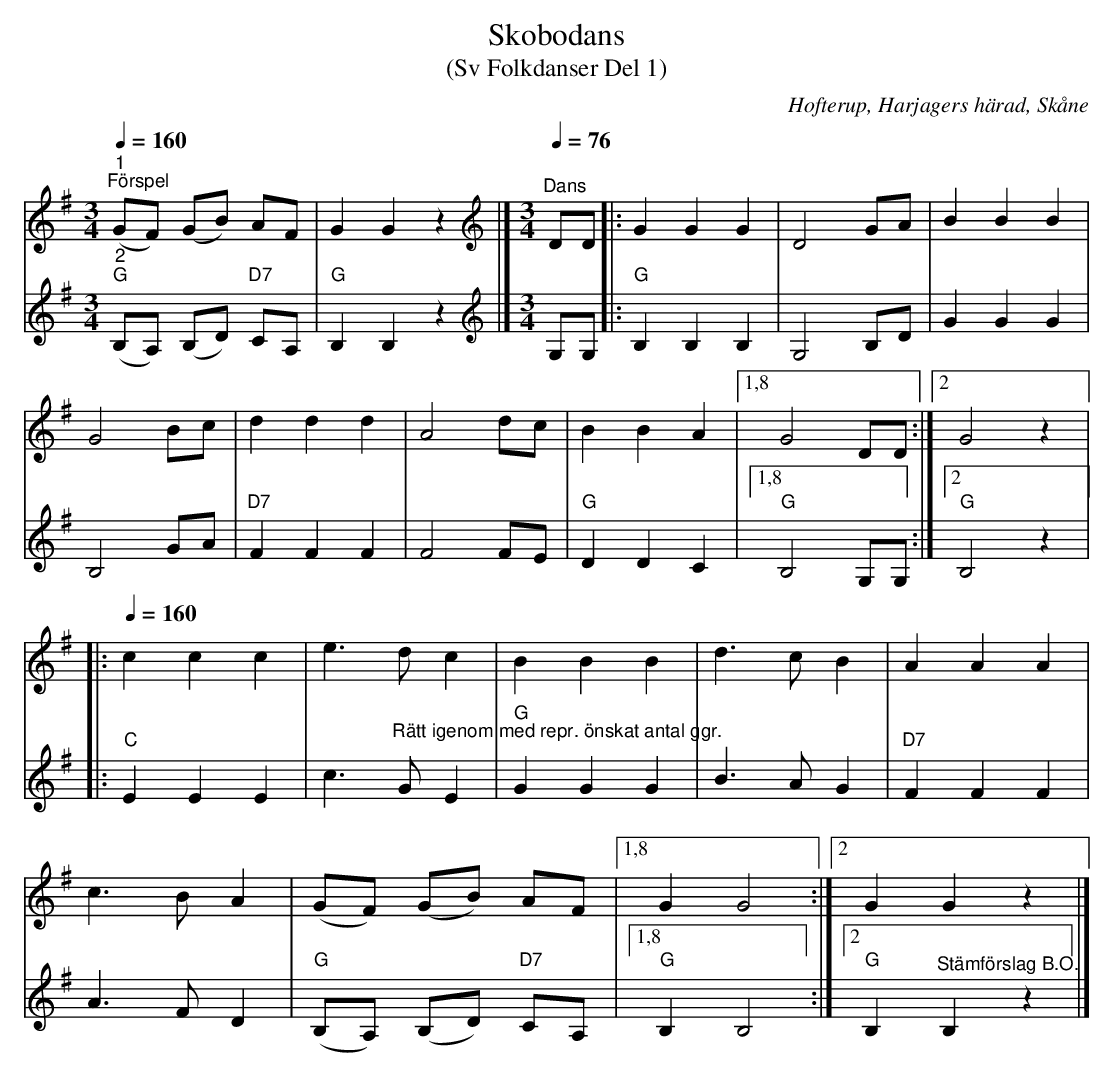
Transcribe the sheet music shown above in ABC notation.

X:1
T:Skobodans
T:(Sv Folkdanser Del 1)
O:Hofterup, Harjagers härad, Skåne
L:1/4
Q:1/4=160
M:3/4
K:G
V:1
"^1""^Förspel" (G/F/) (G/B/) A/F/ | G G z |][K:G][M:3/4][K:treble]"^Dans"[Q:1/4=76] D/D/ |: G G G | D2 G/A/ | B B B |
G2 B/c/ | d d d | A2 d/c/ | B B A |1,8 G2 D/D/ :|2 G2 z |:
[Q:1/4=160] c c c | e3/2 d/ c | B B B | d3/2 c/ B | A A A |
c3/2 B/ A | (G/F/) (G/B/) A/F/ |1,8 G G2 :|2 G G z |]
V:2
"^2""G" (B,/A,/) (B,/D/)"D7" C/A,/ |"G" B, B, z |][K:G][M:3/4][K:treble] G,/G,/ |: "G" B, B, B, | G,2 B,/D/ | G G G |
B,2 G/A/ |"D7" F F F | F2 F/E/ |"G" D D C |1,8 "G" B,2 G,/G,/ :|2"G" B,2 z |:
"C" E E E | c3/2"^Rätt igenom med repr. önskat antal ggr." G/ E | "G" G G G | B3/2 A/ G |"D7" F F F |
A3/2 F/ D |"G" (B,/A,/) (B,/D/)"D7" C/A,/ |1,8 "G" B, B,2 :|2"G" B,"^Stämförslag B.O." B, z |]
